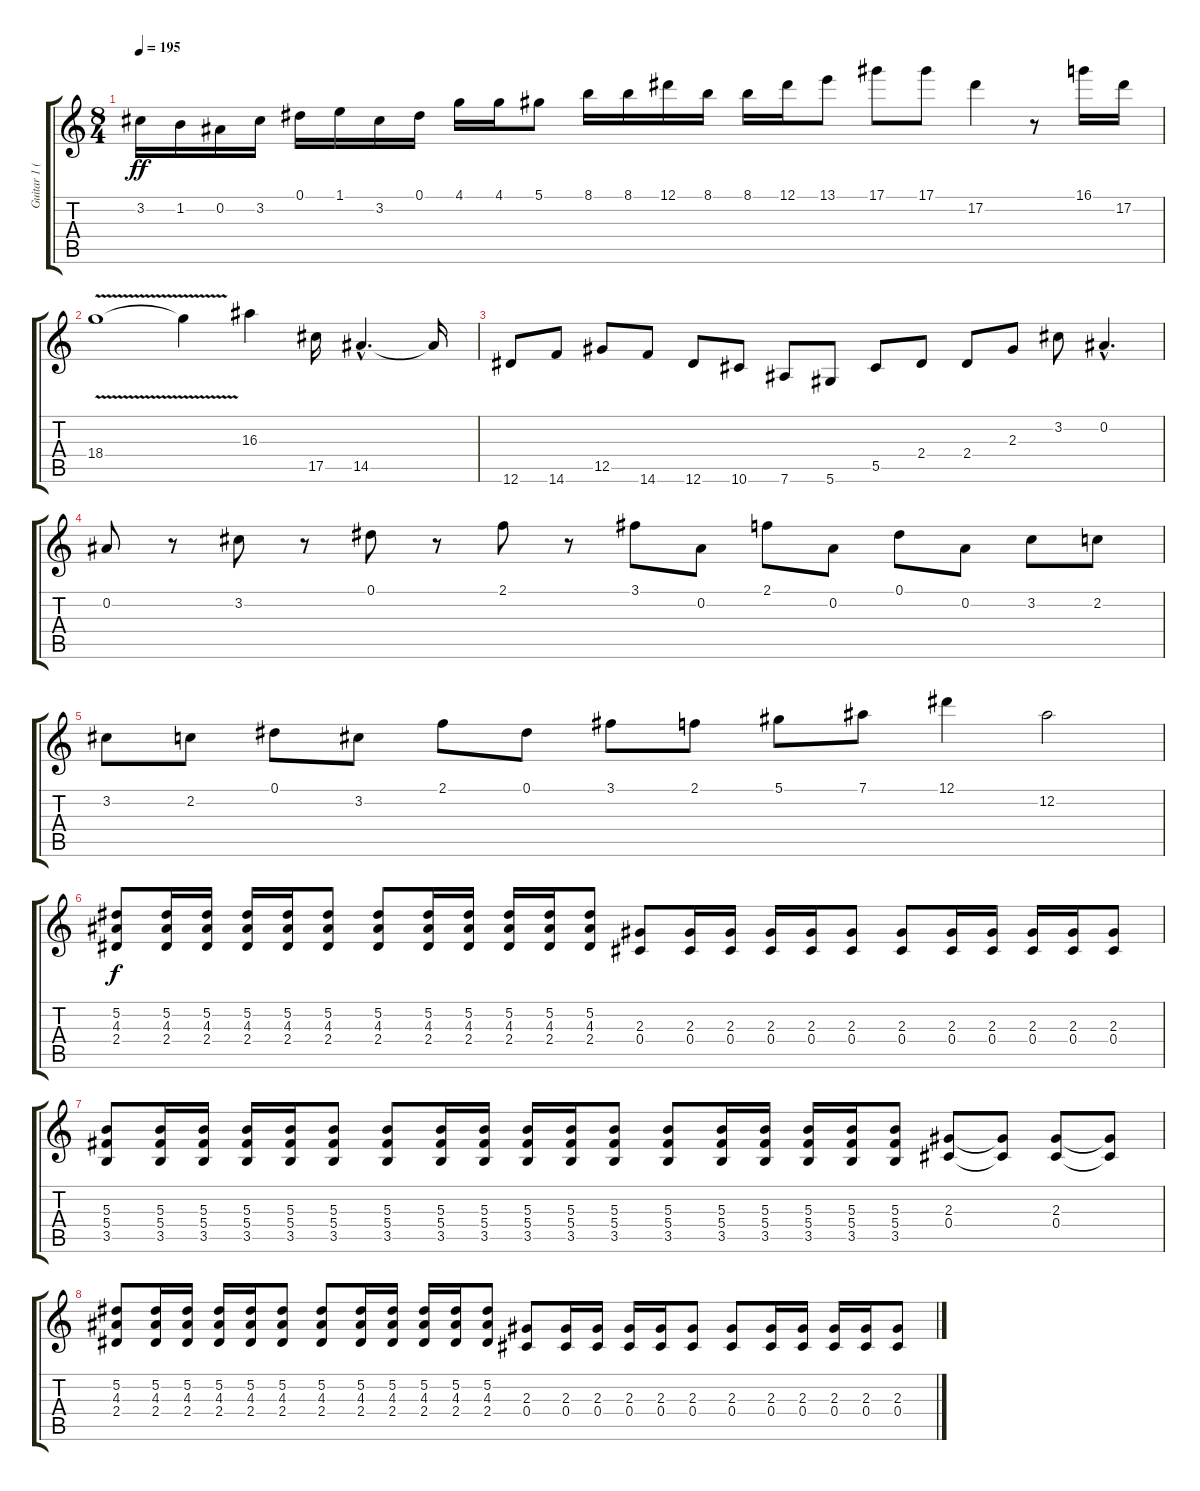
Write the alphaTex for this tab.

\track ("Guitar 1 (Kai Hansen)" "Guitar 1 (") {instrument distortionguitar}
\staff {score tabs}
\tuning (Eb4 Bb3 Gb3 Db3 Ab2 Eb2) {hide}
\ts (8 4)
\tempo 195
\clef g2
\ks c
3.2.16{dy ff} 1.2.16 0.2.16 3.2.16 0.1.16 1.1.16 3.2.16 0.1.16 4.1.16 4.1.16 5.1.8 8.1.16 8.1.16 12.1.16 8.1.16 8.1.16 12.1.16 13.1.8 17.1.8 17.1.8 17.2.4 r.8 16.1.16 17.2.16 |
18.4{v}.1{volume 15 balance 8} 18.4{t}.4 16.3.4 17.5.16 14.5{hac}.4{d} 14.5{t}.16 |
12.6.8 14.6.8 12.5.8 14.6.8 12.6.8 10.6.8 7.6.8 5.6.8 5.5.8 2.4.8 2.4.8 2.3.8 3.2.8 0.2{hac}.4{d} |
0.2.8 r.8 3.2.8 r.8 0.1.8 r.8 2.1.8 r.8 3.1.8 0.2.8 2.1.8 0.2.8 0.1.8 0.2.8 3.2.8 2.2.8 |
3.2.8 2.2.8 0.1.8 3.2.8 2.1.8 0.1.8 3.1.8 2.1.8 5.1.8 7.1.8 12.1.4 12.2.2 |
(5.2 4.3 2.4).8{dy f volume 14 balance 4} (5.2 4.3 2.4).16 (5.2 4.3 2.4).16 (5.2 4.3 2.4).16 (5.2 4.3 2.4).16 (5.2 4.3 2.4).8 (5.2 4.3 2.4).8 (5.2 4.3 2.4).16 (5.2 4.3 2.4).16 (5.2 4.3 2.4).16 (5.2 4.3 2.4).16 (5.2 4.3 2.4).8 (2.3 0.4).8 (2.3 0.4).16 (2.3 0.4).16 (2.3 0.4).16 (2.3 0.4).16 (2.3 0.4).8 (2.3 0.4).8 (2.3 0.4).16 (2.3 0.4).16 (2.3 0.4).16 (2.3 0.4).16 (2.3 0.4).8 |
(5.3 5.4 3.5).8 (5.3 5.4 3.5).16 (5.3 5.4 3.5).16 (5.3 5.4 3.5).16 (5.3 5.4 3.5).16 (5.3 5.4 3.5).8 (5.3 5.4 3.5).8 (5.3 5.4 3.5).16 (5.3 5.4 3.5).16 (5.3 5.4 3.5).16 (5.3 5.4 3.5).16 (5.3 5.4 3.5).8 (5.3 5.4 3.5).8 (5.3 5.4 3.5).16 (5.3 5.4 3.5).16 (5.3 5.4 3.5).16 (5.3 5.4 3.5).16 (5.3 5.4 3.5).8 (2.3 0.4).8 (2.3{t} 0.4{t}).8 (2.3 0.4).8 (2.3{t} 0.4{t}).8 |
(5.2 4.3 2.4).8 (5.2 4.3 2.4).16 (5.2 4.3 2.4).16 (5.2 4.3 2.4).16 (5.2 4.3 2.4).16 (5.2 4.3 2.4).8 (5.2 4.3 2.4).8 (5.2 4.3 2.4).16 (5.2 4.3 2.4).16 (5.2 4.3 2.4).16 (5.2 4.3 2.4).16 (5.2 4.3 2.4).8 (2.3 0.4).8 (2.3 0.4).16 (2.3 0.4).16 (2.3 0.4).16 (2.3 0.4).16 (2.3 0.4).8 (2.3 0.4).8 (2.3 0.4).16 (2.3 0.4).16 (2.3 0.4).16 (2.3 0.4).16 (2.3 0.4).8
